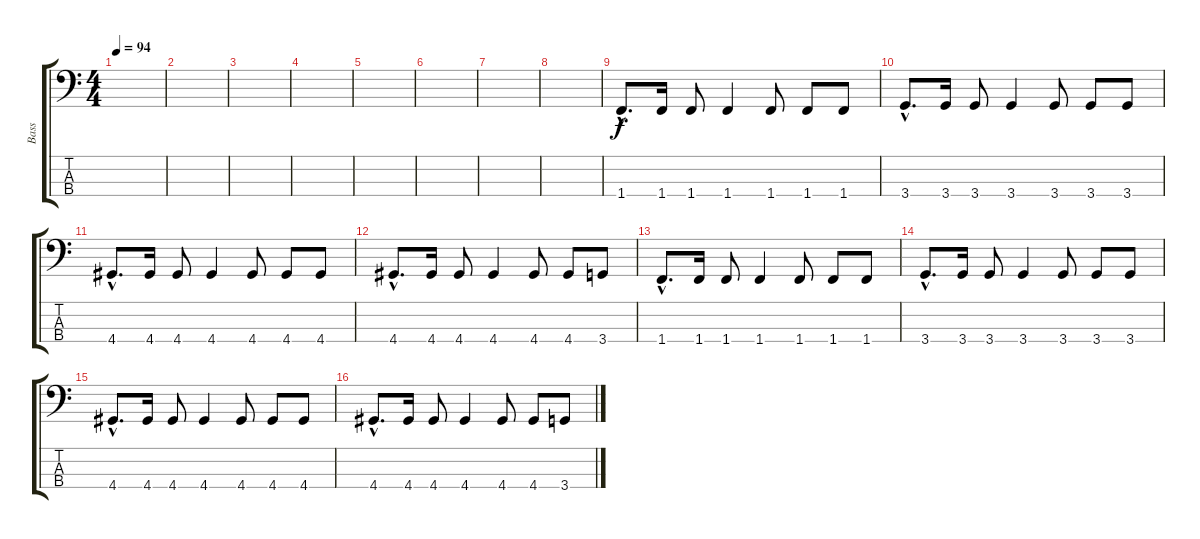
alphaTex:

\track ("Bass" "Bass") {instrument acousticguitarnylon}
\staff {score tabs}
\tuning (G2 D2 A1 E1) {hide}
\ts (4 4)
\tempo 94
\clef f4
\ks c
|
|
|
|
|
|
|
|
1.4{hac}.8{d} 1.4.16 1.4.8 1.4.4 1.4.8 1.4.8 1.4.8 |
3.4{hac}.8{d} 3.4.16 3.4.8 3.4.4 3.4.8 3.4.8 3.4.8 |
4.4{hac}.8{d} 4.4.16 4.4.8 4.4.4 4.4.8 4.4.8 4.4.8 |
4.4{hac}.8{d} 4.4.16 4.4.8 4.4.4 4.4.8 4.4.8 3.4.8 |
1.4{hac}.8{d} 1.4.16 1.4.8 1.4.4 1.4.8 1.4.8 1.4.8 |
3.4{hac}.8{d} 3.4.16 3.4.8 3.4.4 3.4.8 3.4.8 3.4.8 |
4.4{hac}.8{d} 4.4.16 4.4.8 4.4.4 4.4.8 4.4.8 4.4.8 |
4.4{hac}.8{d} 4.4.16 4.4.8 4.4.4 4.4.8 4.4.8 3.4.8
